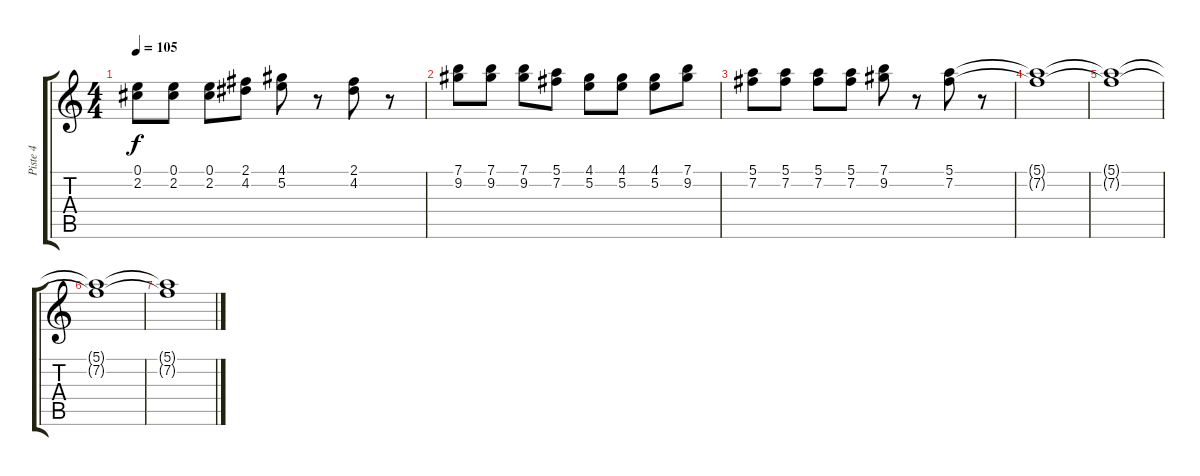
\track ("Piste 4" "Piste 4") {instrument distortionguitar}
\staff {score tabs}
\tuning (E4 B3 G3 D3 A2 E2) {hide}
\ts (4 4)
\tempo 105
\clef g2
\ks c
(0.1 2.2).8{dy f} (0.1 2.2).8 (0.1 2.2).8 (2.1 4.2).8 (4.1 5.2).8 r.8 (2.1 4.2).8 r.8 |
(7.1 9.2).8 (7.1 9.2).8 (7.1 9.2).8 (5.1 7.2).8 (4.1 5.2).8 (4.1 5.2).8 (4.1 5.2).8 (7.1 9.2).8 |
(5.1 7.2).8 (5.1 7.2).8 (5.1 7.2).8 (5.1 7.2).8 (7.1 9.2).8 r.8 (5.1 7.2).8 r.8 |
(5.1{t} 7.2{t}).1{volume 12} |
(5.1{t} 7.2{t}).1{volume 8} |
(5.1{t} 7.2{t}).1{volume 6} |
(5.1{t} 7.2{t}).1{volume 3}
